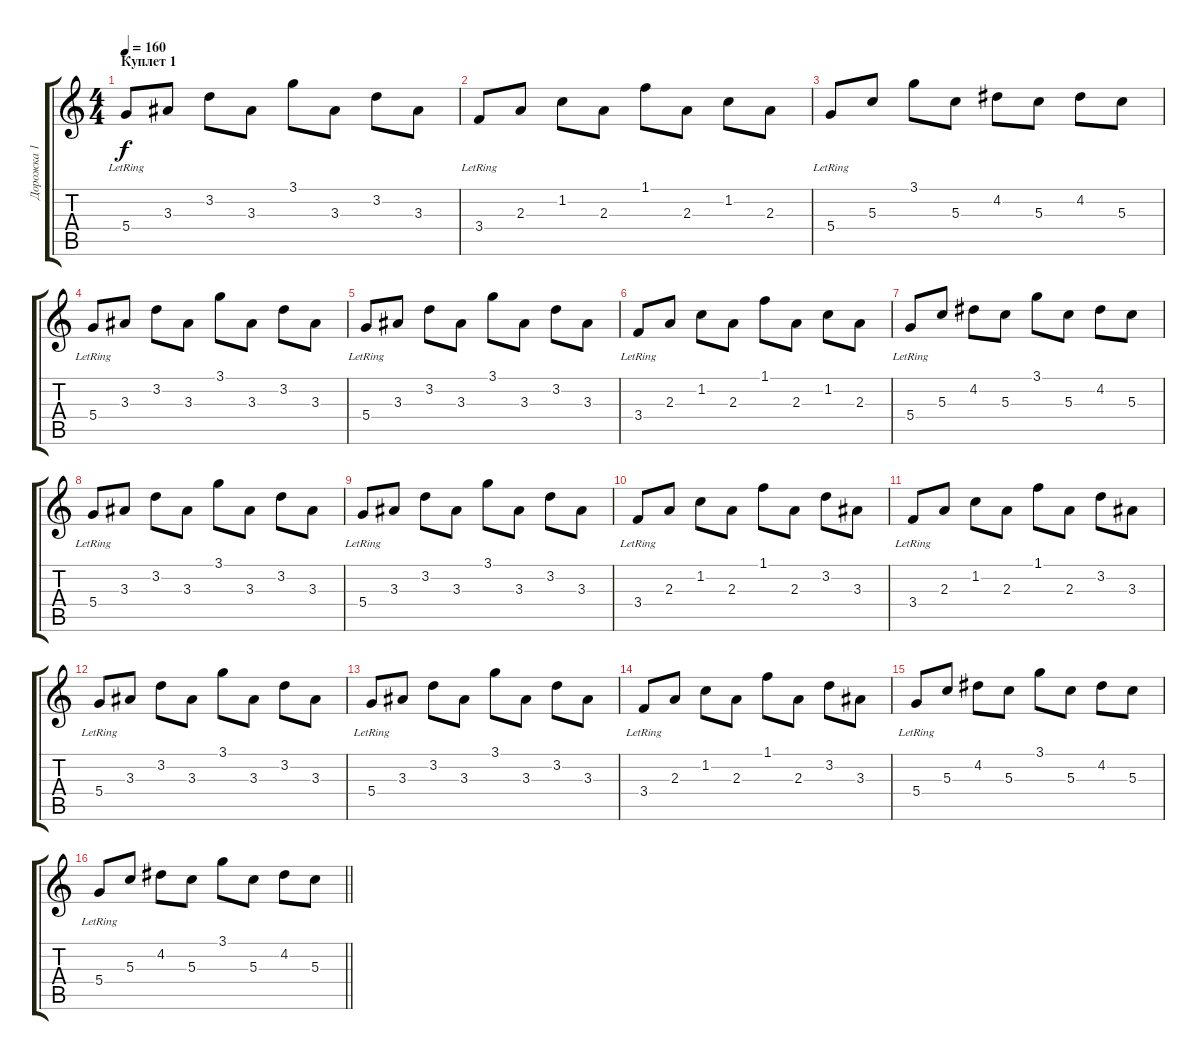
\track ("Дорожка 1" "Дорожка 1") {instrument acousticguitarnylon}
\staff {score tabs}
\tuning (E4 B3 G3 D3 A2 E2) {hide}
\ts (4 4)
\section ("" "Куплет 1")
\tempo 160
\clef g2
\ks c
5.4{lr}.8{dy f} 3.3.8 3.2.8 3.3.8 3.1.8 3.3.8 3.2.8 3.3.8 |
3.4{lr}.8 2.3.8 1.2.8 2.3.8 1.1.8 2.3.8 1.2.8 2.3.8 |
5.4{lr}.8 5.3.8 3.1.8 5.3.8 4.2.8 5.3.8 4.2.8 5.3.8 |
5.4{lr}.8 3.3.8 3.2.8 3.3.8 3.1.8 3.3.8 3.2.8 3.3.8 |
5.4{lr}.8 3.3.8 3.2.8 3.3.8 3.1.8 3.3.8 3.2.8 3.3.8 |
3.4{lr}.8 2.3.8 1.2.8 2.3.8 1.1.8 2.3.8 1.2.8 2.3.8 |
5.4{lr}.8 5.3.8 4.2.8 5.3.8 3.1.8 5.3.8 4.2.8 5.3.8 |
5.4{lr}.8 3.3.8 3.2.8 3.3.8 3.1.8 3.3.8 3.2.8 3.3.8 |
5.4{lr}.8 3.3.8 3.2.8 3.3.8 3.1.8 3.3.8 3.2.8 3.3.8 |
3.4{lr}.8 2.3.8 1.2.8 2.3.8 1.1.8 2.3.8 3.2.8 3.3.8 |
3.4{lr}.8 2.3.8 1.2.8 2.3.8 1.1.8 2.3.8 3.2.8 3.3.8 |
5.4{lr}.8 3.3.8 3.2.8 3.3.8 3.1.8 3.3.8 3.2.8 3.3.8 |
5.4{lr}.8 3.3.8 3.2.8 3.3.8 3.1.8 3.3.8 3.2.8 3.3.8 |
3.4{lr}.8 2.3.8 1.2.8 2.3.8 1.1.8 2.3.8 3.2.8 3.3.8 |
5.4{lr}.8 5.3.8 4.2.8 5.3.8 3.1.8 5.3.8 4.2.8 5.3.8 |
\barLineRight lightlight
5.4{lr}.8 5.3.8 4.2.8 5.3.8 3.1.8 5.3.8 4.2.8 5.3.8
